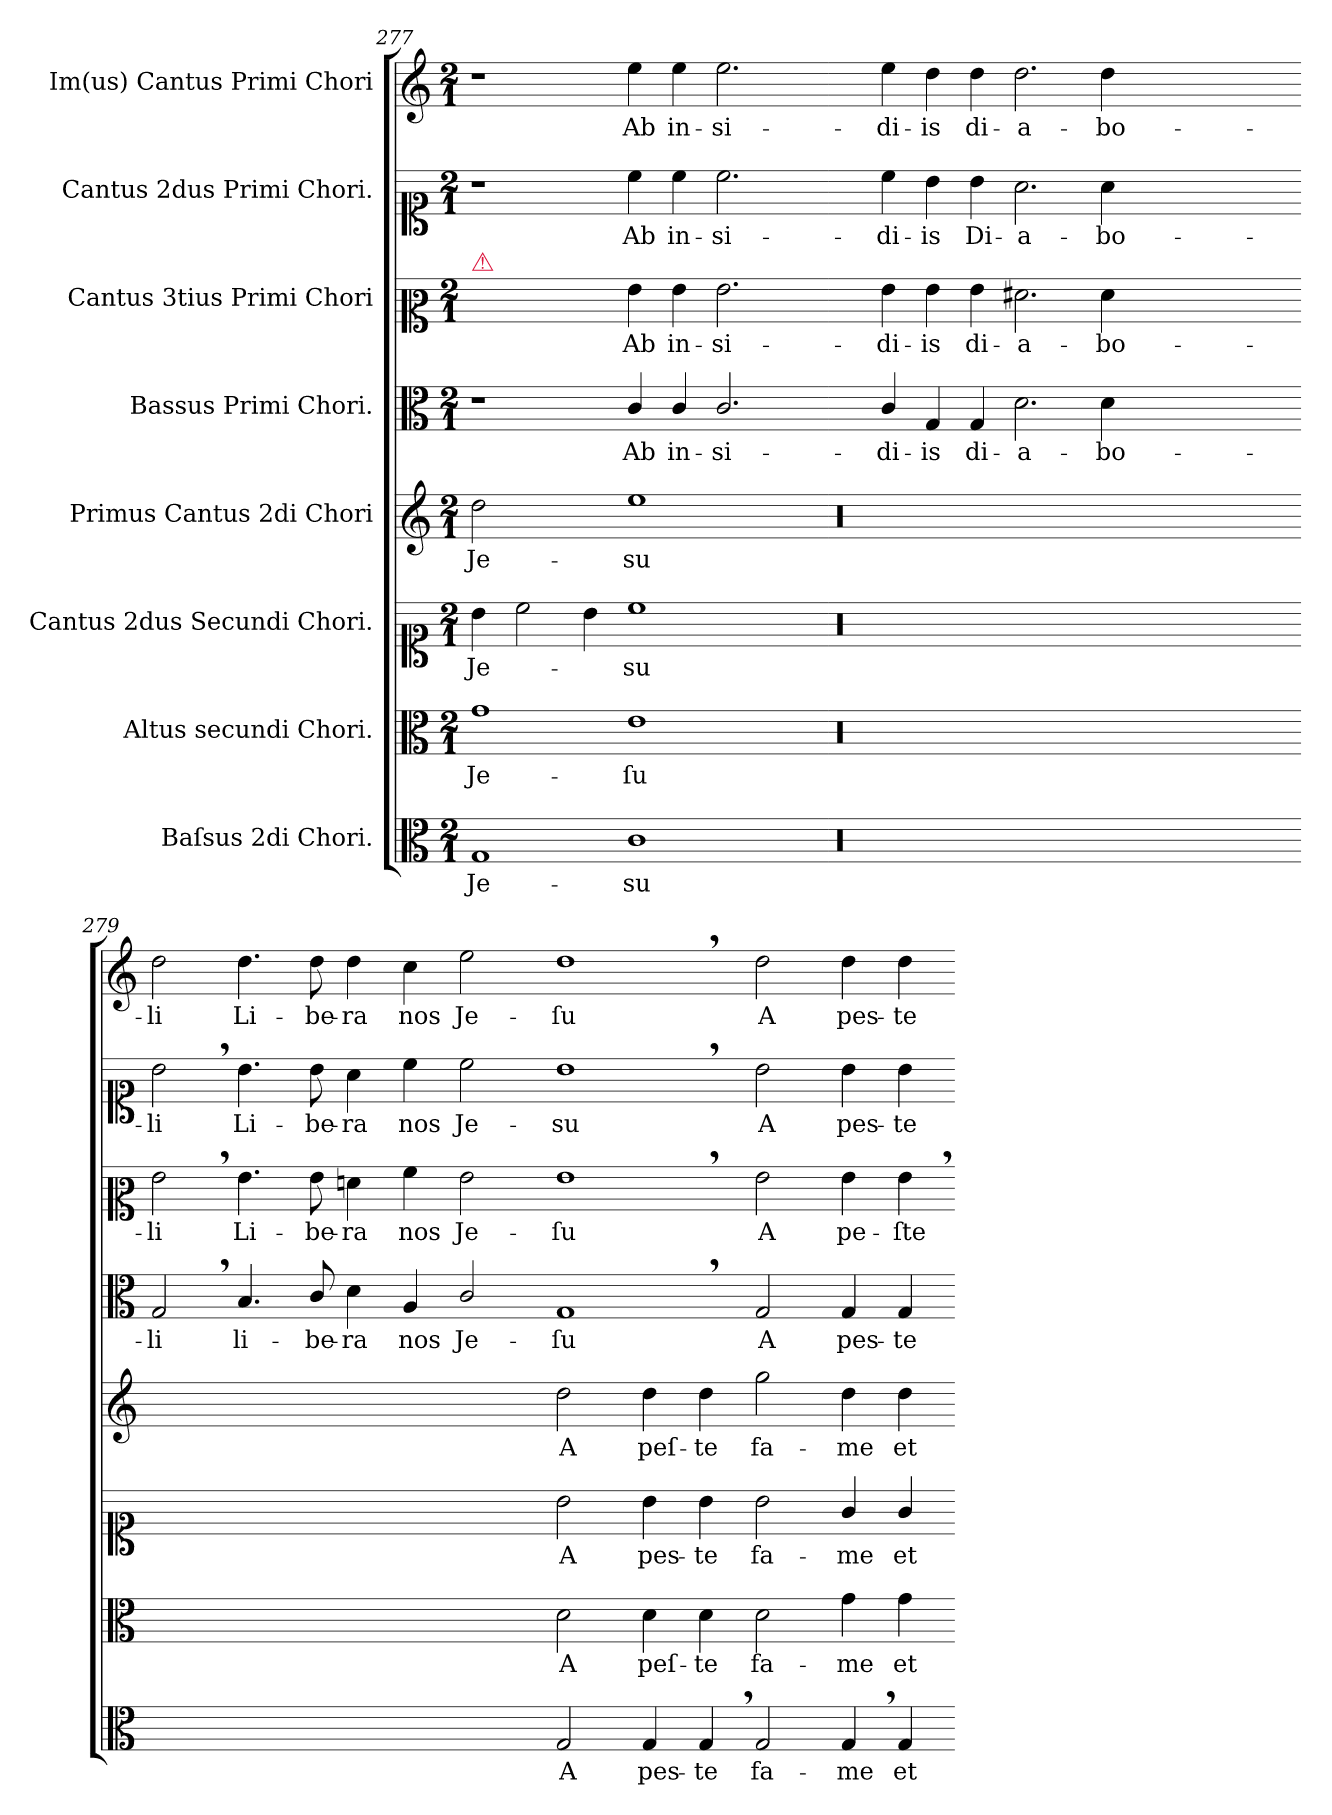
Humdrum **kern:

**kern	**text	**kern	**text	**kern	**text	**kern	**text	**kern	**text	**kern	**text	**kern	**text	**kern	**text
*part8	*part8	*part7	*part7	*part6	*part6	*part5	*part5	*part4	*part4	*part3	*part3	*part2	*part2	*part1	*part1
*staff8	*staff8	*staff7	*staff7	*staff6	*staff6	*staff5	*staff5	*staff4	*staff4	*staff3	*staff3	*staff2	*staff2	*staff1	*staff1
*I"Baſsus 2di Chori.	*	*I"Altus secundi Chori.	*	*I"Cantus 2dus Secundi Chori.	*	*I"Primus Cantus 2di Chori	*	*I"Bassus Primi Chori.	*	*I"Cantus 3tius Primi Chori	*	*I"Cantus 2dus Primi Chori.	*	*I"Im(us) Cantus Primi Chori	*
*clefC3	*	*clefC3	*	*clefC1	*	*clefG2	*	*clefC3	*	*clefC2	*	*clefC1	*	*clefG2	*
*k[]	*	*k[]	*	*k[]	*	*k[]	*	*k[]	*	*k[]	*	*k[]	*	*k[]	*
*M2/1	*	*M2/1	*	*M2/1	*	*M2/1	*	*M2/1	*	*M2/1	*	*M2/1	*	*M2/1	*
=277	=277	=277	=277	=277	=277	=277	=277	=277	=277	=277	=277	=277	=277	=277	=277
!	!	!	!	!	!	!	!	!	!	!LO:TX:a:color=crimson:t=⚠	!	!	!	!	!
!	!	!	!	!	!	!LO:N:vis=2	!	!	!	!	!	!	!	!	!
1G	Je-	1g	Je-	4b\	Je-	1dd	Je-	1r	.	1ryy	.	1r	.	1r	.
.	.	.	.	2cc\	.	.	.	.	.	.	.	.	.	.	.
.	.	.	.	4b\	.	.	.	.	.	.	.	.	.	.	.
1c	-su	1e	-ſu	1cc	-su	1ee	-su	4c/	Ab	4g\	Ab	4cc\	Ab	4ee\	Ab
.	.	.	.	.	.	.	.	4c/	in-	4g\	in-	4cc\	in-	4ee\	in-
.	.	.	.	.	.	.	.	2.c/	-si-	2.g\	-si-	2.cc\	-si-	2.ee\	-si-
4ryy	.	4ryy	.	4ryy	.	4ryy	.	.	.	.	.	.	.	.	.
=278-	=278-	=278-	=278-	=278-	=278-	=278-	=278-	=278-	=278-	=278-	=278-	=278-	=278-	=278-	=278-
00r	.	00r	.	00r	.	00r	.	4ryy	.	4ryy	.	4ryy	.	4ryy	.
.	.	.	.	.	.	.	.	4c/	-di-	4g\	-di-	4cc\	-di-	4ee\	-di-
.	.	.	.	.	.	.	.	4G/	-is	4g\	-is	4b\	-is	4dd\	-is
.	.	.	.	.	.	.	.	4G/	di-	4g\	di-	4b\	Di-	4dd\	di-
.	.	.	.	.	.	.	.	2.d\	-a-	2.f#X\	-a-	2.a\	-a-	2.dd\	-a-
.	.	.	.	.	.	.	.	4d\	-bo-	4f#\	-bo-	4a\	-bo-	4dd\	-bo-
.	.	.	.	.	.	.	.	0ryy	.	0ryy	.	0ryy	.	0ryy	.
=279-	=279-	=279-	=279-	=279-	=279-	=279-	=279-	=279-	=279-	=279-	=279-	=279-	=279-	=279-	=279-
0ryy	.	0ryy	.	0ryy	.	0ryy	.	2G,</	-li	2g,<\	-li	2b,<\	-li	2dd\	-li
.	.	.	.	.	.	.	.	4.B/	li-	4.g\	Li-	4.b\	Li-	4.dd\	Li-
.	.	.	.	.	.	.	.	8c/	-be-	8g\	-be-	8b\	-be-	8dd\	-be-
.	.	.	.	.	.	.	.	4d\	-ra	4fn\	ra	4a\	-ra	4dd\	-ra
.	.	.	.	.	.	.	.	4A/	nos	4a\	nos	4cc\	nos	4cc\	nos
.	.	.	.	.	.	.	.	2c/	Je-	2g\	Je-	2cc\	Je-	2ee\	Je-
=280-	=280-	=280-	=280-	=280-	=280-	=280-	=280-	=280-	=280-	=280-	=280-	=280-	=280-	=280-	=280-
2G/	A	2d\	A	2b\	A	2dd\	A	1G,<	-ſu	1g,<	-ſu	1b,<	-su	1dd,<	-ſu
4G/	pes-	4d\	peſ-	4b\	pes-	4dd\	peſ-	.	.	.	.	.	.	.	.
4G,</	-te	4d\	-te	4b\	-te	4dd\	-te	.	.	.	.	.	.	.	.
2G/	fa-	2d\	fa-	2b\	fa-	2gg\	fa-	2G/	A	2g\	A	2b\	A	2dd\	A
4G,</	-me	4g\	-me	4g/	-me	4dd\	-me	4G/	pes-	4g\	pe-	4b\	pes-	4dd\	pes-
4G/	et	4g\	et	4g/	et	4dd\	et	4G/	-te	4g,<\	-ſte	4b\	-te	4dd\	-te
=-	=-	=-	=-	=-	=-	=-	=-	=-	=-	=-	=-	=-	=-	=-	=-
*-	*-	*-	*-	*-	*-	*-	*-	*-	*-	*-	*-	*-	*-	*-	*-
